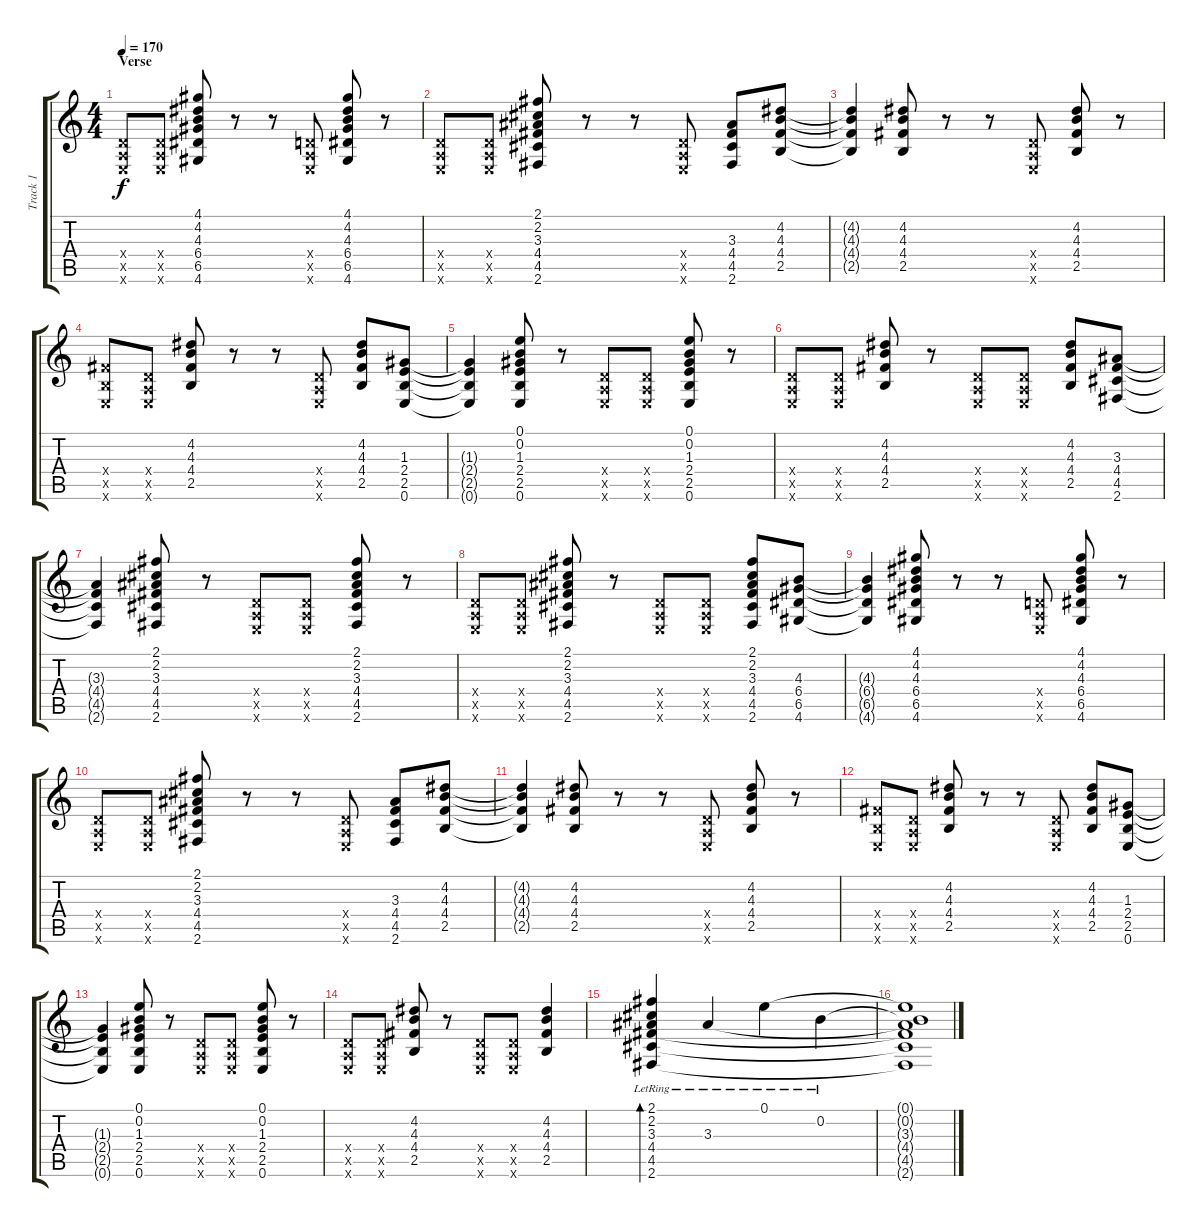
\track ("Track 1" "Track 1") {instrument acousticguitarsteel}
\staff {score tabs}
\tuning (E4 B3 G3 D3 A2 E2) {hide}
\ts (4 4)
\section ("" "Verse")
\tempo 170
\clef g2
\ks c
(0.4{x} 0.5{x} 0.6{x}).8{dy f} (0.4{x} 0.5{x} 0.6{x}).8 (4.1 4.2 4.3 6.4 6.5 4.6).8 r.8 r.8 (0.4{x} 0.5{x} 0.6{x}).8 (4.1 4.2 4.3 6.4 6.5 4.6).8 r.8 |
(0.4{x} 0.5{x} 0.6{x}).8 (0.4{x} 0.5{x} 0.6{x}).8 (2.1 2.2 3.3 4.4 4.5 2.6).8 r.8 r.8 (0.4{x} 0.5{x} 0.6{x}).8 (3.3 4.4 4.5 2.6).8 (4.2 4.3 4.4 2.5).8 |
(4.2{t} 4.3{t} 4.4{t} 2.5{t}).4 (4.2 4.3 4.4 2.5).8 r.8 r.8 (0.4{x} 0.5{x} 0.6{x}).8 (4.2 4.3 4.4 2.5).8 r.8 |
(4.4{x} 2.5{x} 0.6{x}).8 (0.4{x} 0.5{x} 0.6{x}).8 (4.2 4.3 4.4 2.5).8 r.8 r.8 (0.4{x} 0.5{x} 0.6{x}).8 (4.2 4.3 4.4 2.5).8 (1.3 2.4 2.5 0.6).8 |
(1.3{t} 2.4{t} 2.5{t} 0.6{t}).4 (0.1 0.2 1.3 2.4 2.5 0.6).8 r.8 (0.4{x} 0.5{x} 0.6{x}).8 (0.4{x} 0.5{x} 0.6{x}).8 (0.1 0.2 1.3 2.4 2.5 0.6).8 r.8 |
(0.4{x} 0.5{x} 0.6{x}).8 (0.4{x} 0.5{x} 0.6{x}).8 (4.2 4.3 4.4 2.5).8 r.8 (0.4{x} 0.5{x} 0.6{x}).8 (0.4{x} 0.5{x} 0.6{x}).8 (4.2 4.3 4.4 2.5).8 (3.3 4.4 4.5 2.6).8 |
(3.3{t} 4.4{t} 4.5{t} 2.6{t}).4 (2.1 2.2 3.3 4.4 4.5 2.6).8 r.8 (0.4{x} 0.5{x} 0.6{x}).8 (0.4{x} 0.5{x} 0.6{x}).8 (2.1 2.2 3.3 4.4 4.5 2.6).8 r.8 |
(0.4{x} 0.5{x} 0.6{x}).8 (0.4{x} 0.5{x} 0.6{x}).8 (2.1 2.2 3.3 4.4 4.5 2.6).8 r.8 (0.4{x} 0.5{x} 0.6{x}).8 (0.4{x} 0.5{x} 0.6{x}).8 (2.1 2.2 3.3 4.4 4.5 2.6).8 (4.3 6.4 6.5 4.6).8 |
(4.3{t} 6.4{t} 6.5{t} 4.6{t}).4 (4.1 4.2 4.3 6.4 6.5 4.6).8 r.8 r.8 (0.4{x} 0.5{x} 0.6{x}).8 (4.1 4.2 4.3 6.4 6.5 4.6).8 r.8 |
(0.4{x} 0.5{x} 0.6{x}).8 (0.4{x} 0.5{x} 0.6{x}).8 (2.1 2.2 3.3 4.4 4.5 2.6).8 r.8 r.8 (0.4{x} 0.5{x} 0.6{x}).8 (3.3 4.4 4.5 2.6).8 (4.2 4.3 4.4 2.5).8 |
(4.2{t} 4.3{t} 4.4{t} 2.5{t}).4 (4.2 4.3 4.4 2.5).8 r.8 r.8 (0.4{x} 0.5{x} 0.6{x}).8 (4.2 4.3 4.4 2.5).8 r.8 |
(4.4{x} 2.5{x} 0.6{x}).8 (0.4{x} 0.5{x} 0.6{x}).8 (4.2 4.3 4.4 2.5).8 r.8 r.8 (0.4{x} 0.5{x} 0.6{x}).8 (4.2 4.3 4.4 2.5).8 (1.3 2.4 2.5 0.6).8 |
(1.3{t} 2.4{t} 2.5{t} 0.6{t}).4 (0.1 0.2 1.3 2.4 2.5 0.6).8 r.8 (0.4{x} 0.5{x} 0.6{x}).8 (0.4{x} 0.5{x} 0.6{x}).8 (0.1 0.2 1.3 2.4 2.5 0.6).8 r.8 |
(0.4{x} 0.5{x} 0.6{x}).8 (0.4{x} 0.5{x} 0.6{x}).8 (4.2 4.3 4.4 2.5).8 r.8 (0.4{x} 0.5{x} 0.6{x}).8 (0.4{x} 0.5{x} 0.6{x}).8 (4.2 4.3 4.4 2.5).4 |
(2.1{lr} 2.2{lr} 3.3{lr} 4.4{lr} 4.5{lr} 2.6{lr}).4{bd 240} 3.3{lr}.4 0.1{lr}.4 0.2{lr}.4 |
(0.1{t} 0.2{t} 3.3{t} 4.4{t} 4.5{t} 2.6{t}).1
